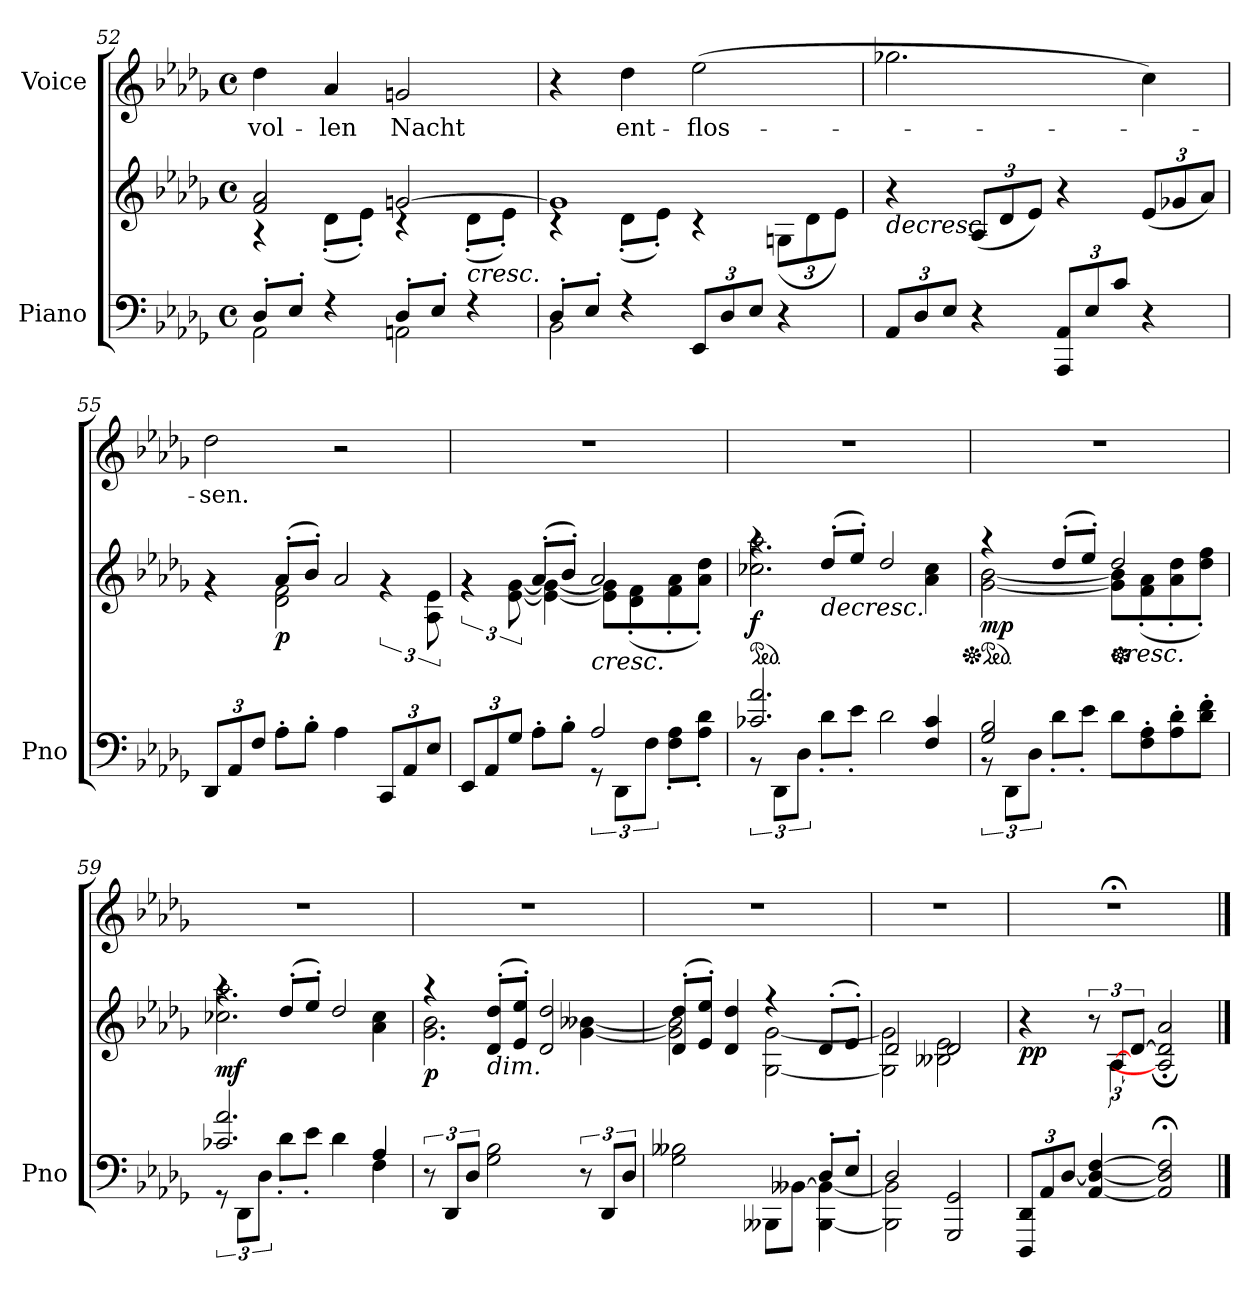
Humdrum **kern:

**kern	**kern	**dynam	**kern	**text
*part2	*part2	*part2	*part1	*part1
*staff3	*staff2	*staff2/3	*staff1	*staff1
*I"Piano	*	*	*I"Voice	*
*I'Pno	*	*	*	*
*clefF4	*clefG2	*	*clefG2	*
*k[b-e-a-d-g-]	*k[b-e-a-d-g-]	*	*k[b-e-a-d-g-]	*
*M4/4	*M4/4	*	*M4/4	*
*met(c)	*met(c)	*	*met(c)	*
=52	=52	=52	=52	=52
*^	*^	*	*	*
!	!	!	!	!	!	!LO:LY:b
8D-'/L	2AA-\	2f/ 2a-/	4rA	.	4dd-\	-vol-
8E-'/J	.	.	.	.	.	.
!	!	!	!	!	!	!LO:LY:b
4rF	.	.	(<8d-'\L	.	4a-/	-len
.	.	.	8e-'\J)	.	.	.
!	!	!	!	!	!	!LO:LY:b
8D-'/L	2AAn\	[2gn/	4rc	.	2gn/	Nacht
8E-'/J	.	.	.	.	.	.
!	!	!	!	!LO:HP:b	!	!
4rF	.	.	(<8d-'\L	<	.	.
.	.	.	8e-'\J)	.	.	.
=53	=53	=53	=53	=53	=53	=53
8D-'/L	2BB-\	1g]	4rc	.	4r	.
8E-'/J	.	.	.	.	.	.
!	!	!	!	!	!	!LO:LY:b
4rF	.	.	(<8d-'\L	.	4dd-\	ent-
.	.	.	8e-'\J)	.	.	.
*Xbrackettup	*	*	*	*	*	*
!	!	!	!	!	!	!LO:LY:b
12EE-/L	2ryy	.	4rc	.	(>2ee-\	-flos-
12D-/	.	.	.	.	.	.
12E-/J	.	.	.	.	.	.
*	*	*	*Xbrackettup	*	*	*
4r	.	.	(>12Gn\L	.	.	.
.	.	.	12d-\	.	.	.
.	.	.	12e-\J)	.	.	.
*v	*v	*	*	*	*	*
=54	=54	=54	=54	=54	=54
!	!	!	!LO:HP:b	!	!
*	*v	*v	*	*	*
12AA-/L	4r	>	2.gg-X\	.
12D-/	.	.	.	.
12E-/J	.	.	.	.
4r	(<12A-/L	.	.	.
.	12d-/	.	.	.
.	12e-/J)	.	.	.
12AAA-/ 12AA-/L	4r	.	.	.
12E-/	.	.	.	.
12c/J	.	.	.	.
4r	(<12e-/L	.	4cc\)	.
.	12g-X/	.	.	.
.	12a-/J)	[	.	.
!!LO:LB:g=z
=55	=55	=55	=55	=55
*	*^	*	*	*
!	!	!	!	!	!LO:LY:b
12DD-/L	4rg	4rg	.	2dd-\	-sen.
12AA-/	.	.	.	.	.
12F/J	.	.	.	.	.
!	!	!	!LO:DY:b	!	!
8A-'\L	(>8a-'/L	2d-\ 2f\	p	.	.
8B-'\J	8b-'/J)	.	.	.	.
4A-\	2a-/	.	.	2r	.
*	*	*brackettup	*	*	*
12CC/L	.	6rg	.	.	.
12AA-/	.	.	.	.	.
12E-/J	.	12A-\ 12e-\	.	.	.
=56	=56	=56	=56	=56	=56
*^	*	*	*	*	*
2ryy	12EE-/L	4rg	6rg	.	1r	.
.	12AA-/	.	.	.	.	.
.	12G-/J	.	[12e-\ [12g-\	.	.	.
.	8A-'\L	(>8a-'/L	4e-\_ 4g-\_	.	.	.
.	8B-'\J	8b-'/J)	.	.	.	.
*	*brackettup	*	*	*	*	*
!	!	!	!	!LO:HP:b	!	!
2A-/	12r	2a-/	8e-\] 8g-\]L	<	.	.
.	12DD-\L	.	.	.	.	.
.	.	.	(>8d-\' 8f\'	.	.	.
.	12F\J	.	.	.	.	.
.	8F\' 8A-\'L	.	8f\' 8a-\'	.	.	.
.	8A-\' 8d-\'J	.	8a-\' 8dd-\'J)	.	.	.
*v	*v	*	*	*	*	*
*	*v	*v	*	*	*
.	.	]	.	.
=57	=57	=57	=57	=57
*^	*	*	*	*
*	*	*ped	*	*	*
*	*	*^	*	*	*
!	!	!	!	!LO:DY:b	!	!
2.c-X/ 2.a-/	12r	4raa	2.cc-X\ 2.aa-\	f	1r	.
.	12DD-\L	.	.	.	.	.
.	12D-\J	.	.	.	.	.
!	!	!	!	!LO:HP:b	!	!
.	8d-'\L	(>8dd-'/L	.	>	.	.
.	8e-'\J	8ee-'/J)	.	.	.	.
.	2d-\	2dd-/	.	.	.	.
4F/ 4c-/	.	.	4a-\ 4cc-\	.	.	.
*v	*v	*	*	*	*	*
*	*v	*v	*	*	*
.	.	[	.	.
=58	=58	=58	=58	=58
*^	*	*	*	*
*	*	*Xped	*	*	*
*	*	*ped	*	*	*
*	*	*^	*	*	*
!	!	!	!	!LO:DY:b	!	!
2G-/ 2B-/	12r	4r	[2g-\ [2b-\	mp	1r	.
.	12DD-\L	.	.	.	.	.
.	12D-\J	.	.	.	.	.
.	8d-'\L	(>8dd-'/L	.	.	.	.
.	8e-'\J	8ee-'/J)	.	.	.	.
*	*	*Xped	*	*	*	*
!	!	!	!	!LO:HP:b	!	!
2ryy	8d-\L	2dd-/	8g-\] 8b-\]L	<	.	.
.	8F\' 8A-\'	.	(>8f\' 8a-\'	.	.	.
.	8A-\' 8d-\'	.	8a-\' 8dd-\'	.	.	.
.	8d-\' 8f\'J	.	8dd-\' 8ff\'J)	.	.	.
*v	*v	*	*	*	*	*
*	*v	*v	*	*	*
.	.	]	.	.
!!LO:PB:g=z
=59	=59	=59	=59	=59
*^	*^	*	*	*
!	!	!	!	!LO:DY:b	!	!
2.c-X/ 2.a-/	12rGG	4raa	2.cc-X\ 2.aa-\	mf	1r	.
.	12DD-\L	.	.	.	.	.
.	12D-\J	.	.	.	.	.
.	8d-'\L	(>8dd-'/L	.	.	.	.
.	8e-'\J	8ee-'/J)	.	.	.	.
.	4d-\	2dd-/	.	.	.	.
4A-/	4F\	.	4a-\ 4cc-\	[	.	.
=60	=60	=60	=60	=60	=60	=60
!	!	!	!	!LO:DY:b	!	!
*v	*v	*	*	*	*	*
12r	4r	2.g-\ 2.b-\	p	1r	.
12DD-/L	.	.	.	.	.
12D-/J	.	.	.	.	.
!	!LO:TX:b:i:t=dim.	!	!	!	!
2G-\ 2B-\	(>8d-/' 8dd-/'L	.	.	.	.
.	8e-/' 8ee-/'J)	.	.	.	.
.	2d-/ 2dd-/	.	.	.	.
12r	.	[4g-\ [4b--X\	.	.	.
12DD-/L	.	.	.	.	.
12D-/J	.	.	.	.	.
=61	=61	=61	=61	=61	=61
*^	*	*	*	*	*
2.rAyy	2G-\ 2B--X\	(>8d-/' 8dd-/'L	2g-\] 2b--\]	.	1r	.
.	.	8e-/' 8ee-/'J)	.	.	.	.
.	.	4d-/ 4dd-/	.	.	.	.
.	8BBB--X\L	4r	[2G-\ [2g-\	.	.	.
.	[8BB--X\J	.	.	.	.	.
8D-'/L	[4BBB--\ 4BB--\_	(<8d-'/L	.	.	.	.
8E-'/J	.	8e-'/J)	.	.	.	.
=62	=62	=62	=62	=62	=62	=62
2BBB--\] 2BB--\]	2D-/	2d-/	2G-\] 2g-\]	.	1r	.
2ryy	2GGG-/ 2GG-/	2d-/	2B--X\ 2e-\	.	.	.
*v	*v	*	*	*	*	*
=63	=63	=63	=63	=63	=63
*Xbrackettup	*	*	*	*	*
*^	*	*	*	*	*
!	!	!	!	!LO:DY:b	!	!
*v	*v	*	*	*	*	*
12DDD-/ 12DD-/L	4r	4reyy	pp	1r;<	.
12AA-/	.	.	.	.	.
[12D-/J	.	.	.	.	.
[4AA-/ 4D-/_ [4F/	12r	12reyy	.	.	.
.	[12A-/L	6A-\	.	.	.
.	[12d-/J	.	.	.	.
2AA-/]; 2D-/]; 2F/];	2ryy	2A-/]; 2d-/]; 2a-/;	.	.	.
*	*v	*v	*	*	*
==	==	==	==	==
*-	*-	*-	*-	*-
